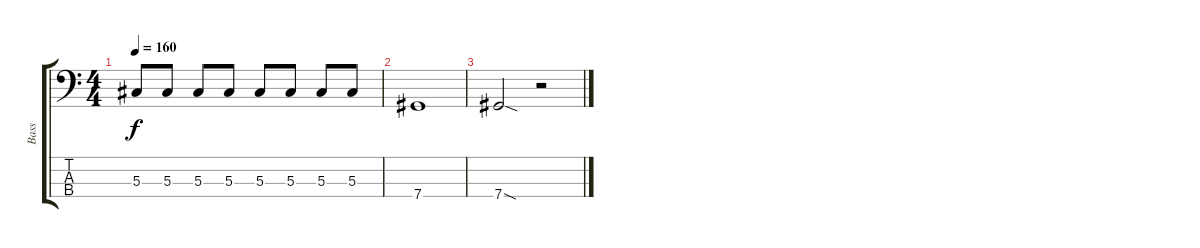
\track ("Bass" "Bass") {instrument electricbasspick}
\staff {score tabs}
\tuning (Gb2 Db2 Ab1 Db1) {hide}
\ts (4 4)
\tempo 160
\clef f4
\ks c
5.3.8{dy f} 5.3.8 5.3.8 5.3.8 5.3.8 5.3.8 5.3.8 5.3.8 |
7.4.1 |
7.4{sod}.2 r.2
